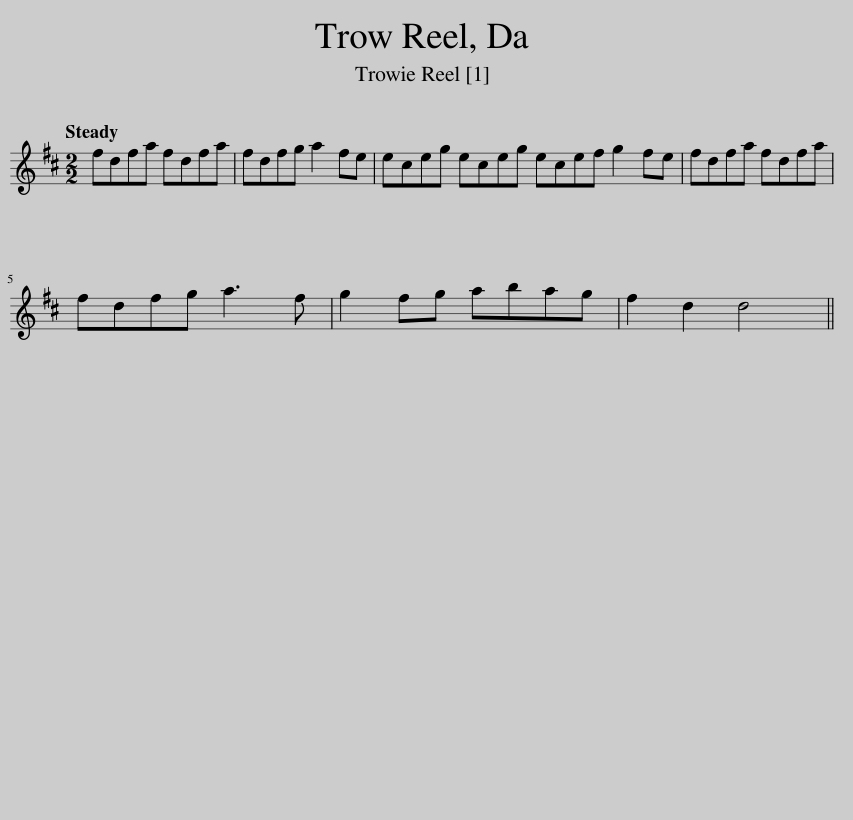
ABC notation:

X:1
L:1/8
Q:1/4=120
M:2/2
I:linebreak $
K:D
V:1 treble
V:1
 fdfa fdfa | fdfg a2 fe | eceg eceg ecef g2 fe | fdfa fdfa |$ fdfg a3 f | %5
 g2 fg abag | f2 d2 d4 || %7
